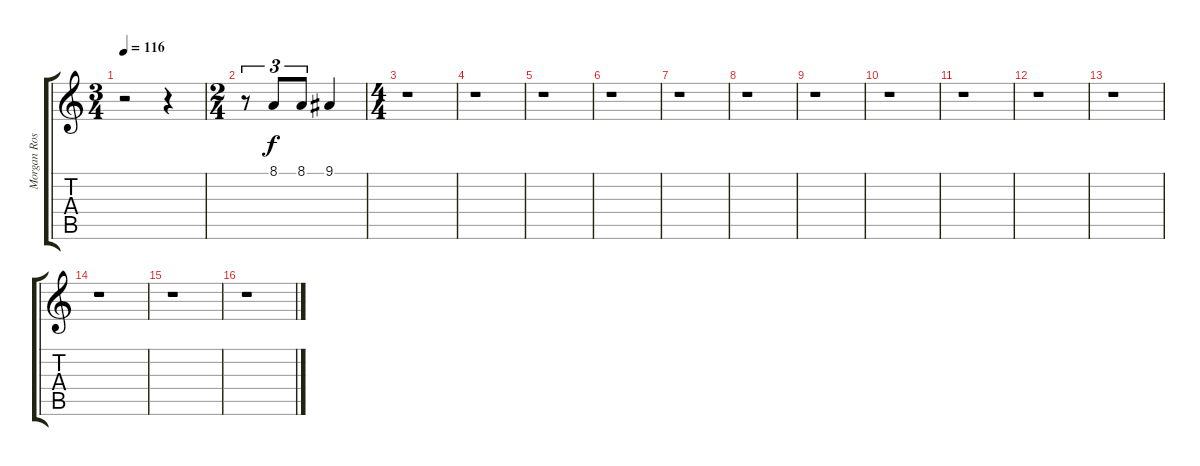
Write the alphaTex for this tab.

\track ("Morgan Rose - Backing Vocals" "Morgan Ros") {instrument lead2sawtooth}
\staff {score tabs}
\tuning (Db4 Ab3 E3 B2 Gb2 Db2) {hide}
\ts (3 4)
\tempo 116
\clef g2
\ks c
r.2{dy f} r.4 |
\ts (2 4)
r.8{tu (3 2)} 8.1.8{tu (3 2)} 8.1.8{tu (3 2)} 9.1.4 |
\ts (4 4)
r.1 |
r.1 |
r.1 |
r.1 |
r.1 |
r.1 |
r.1 |
r.1 |
r.1 |
r.1 |
r.1 |
r.1 |
r.1 |
r.1
